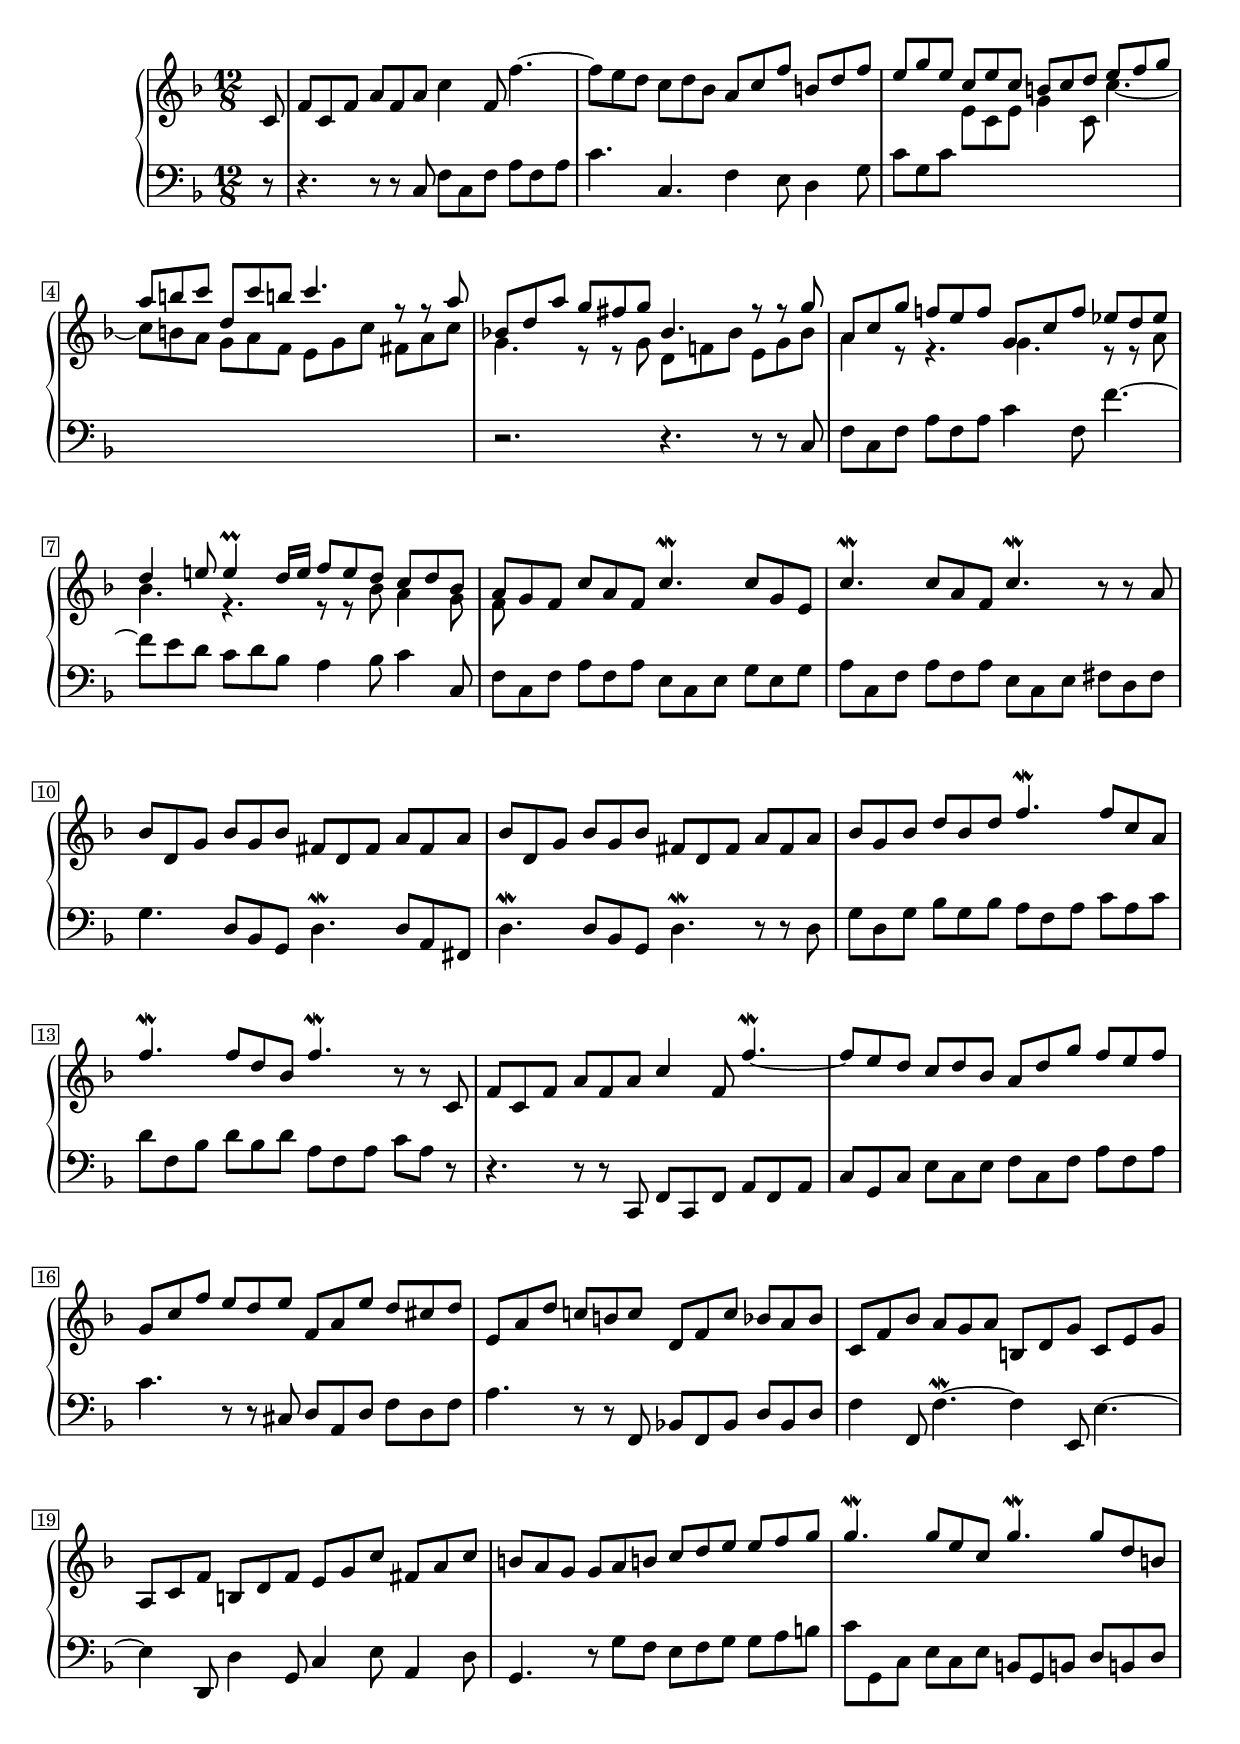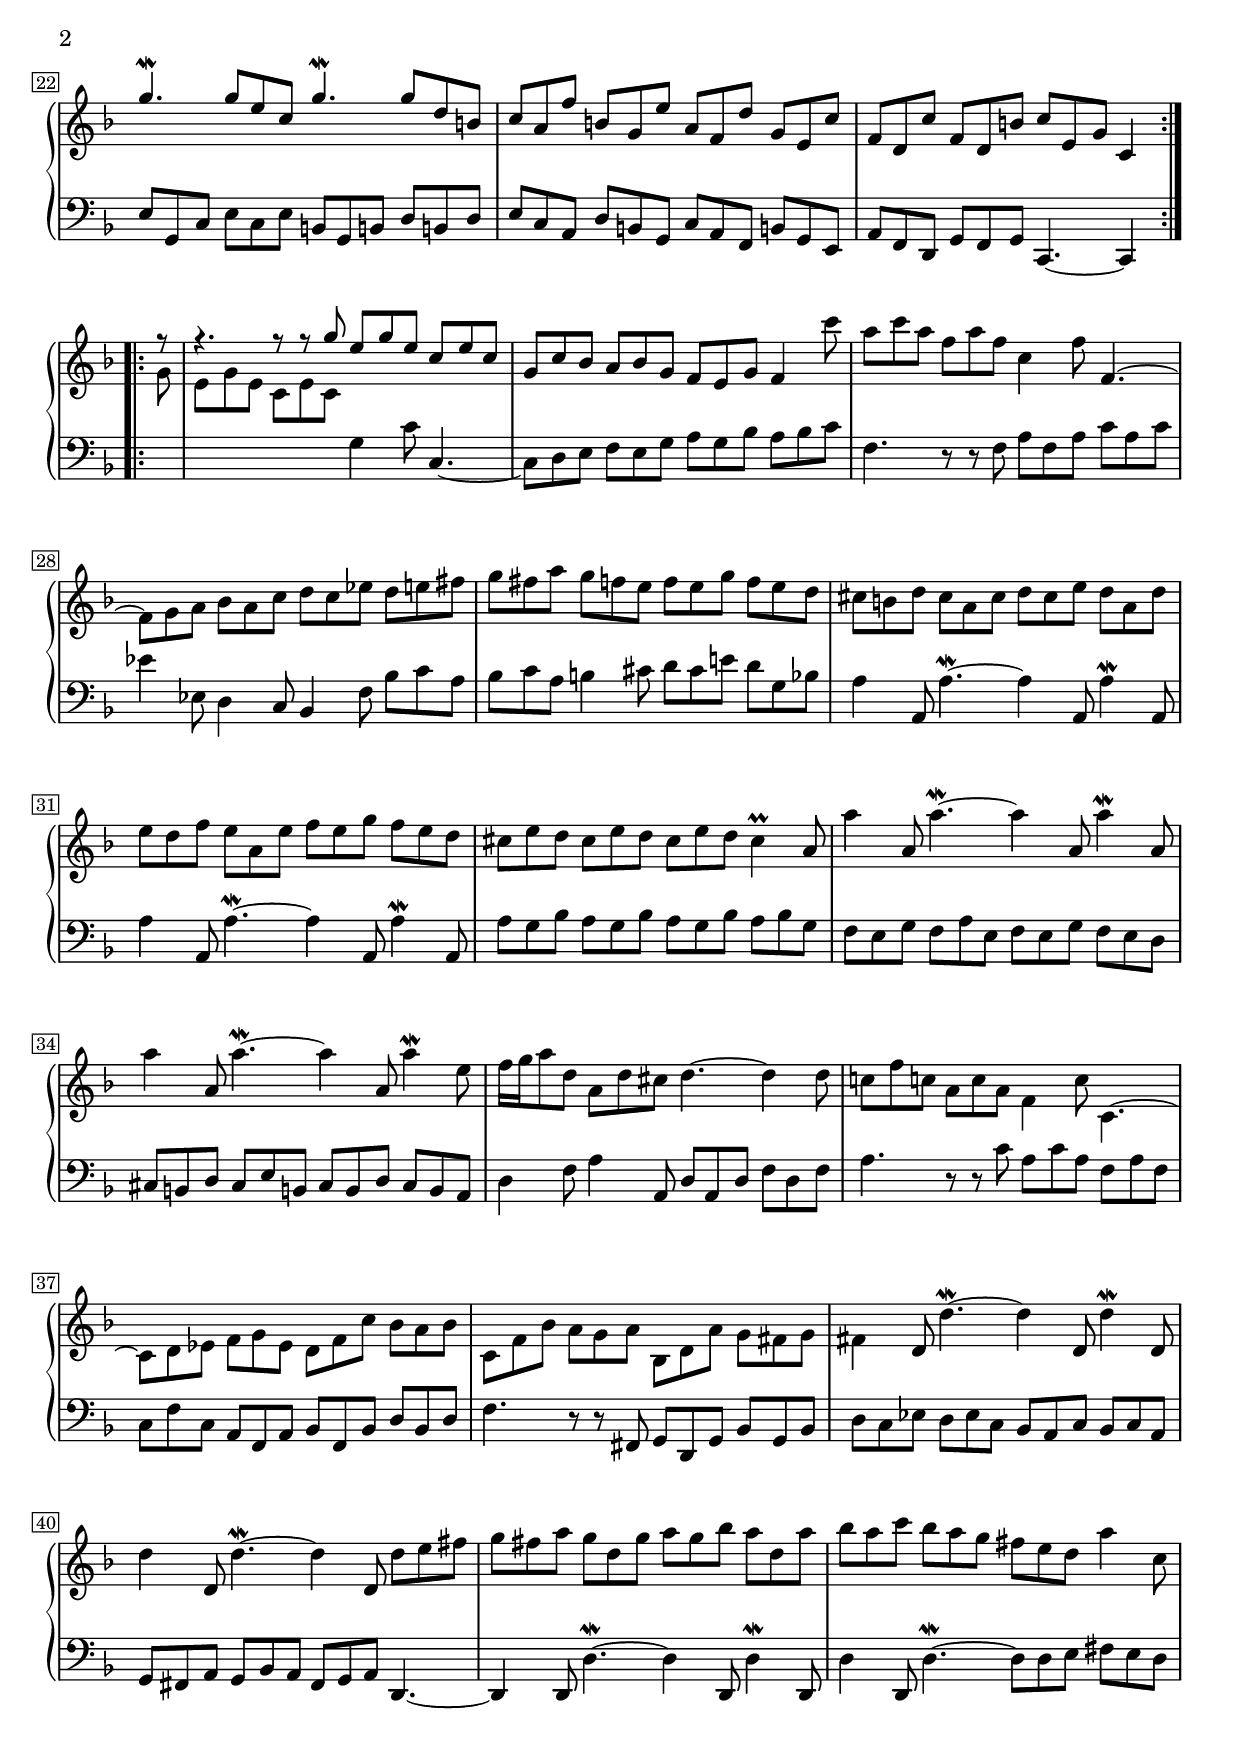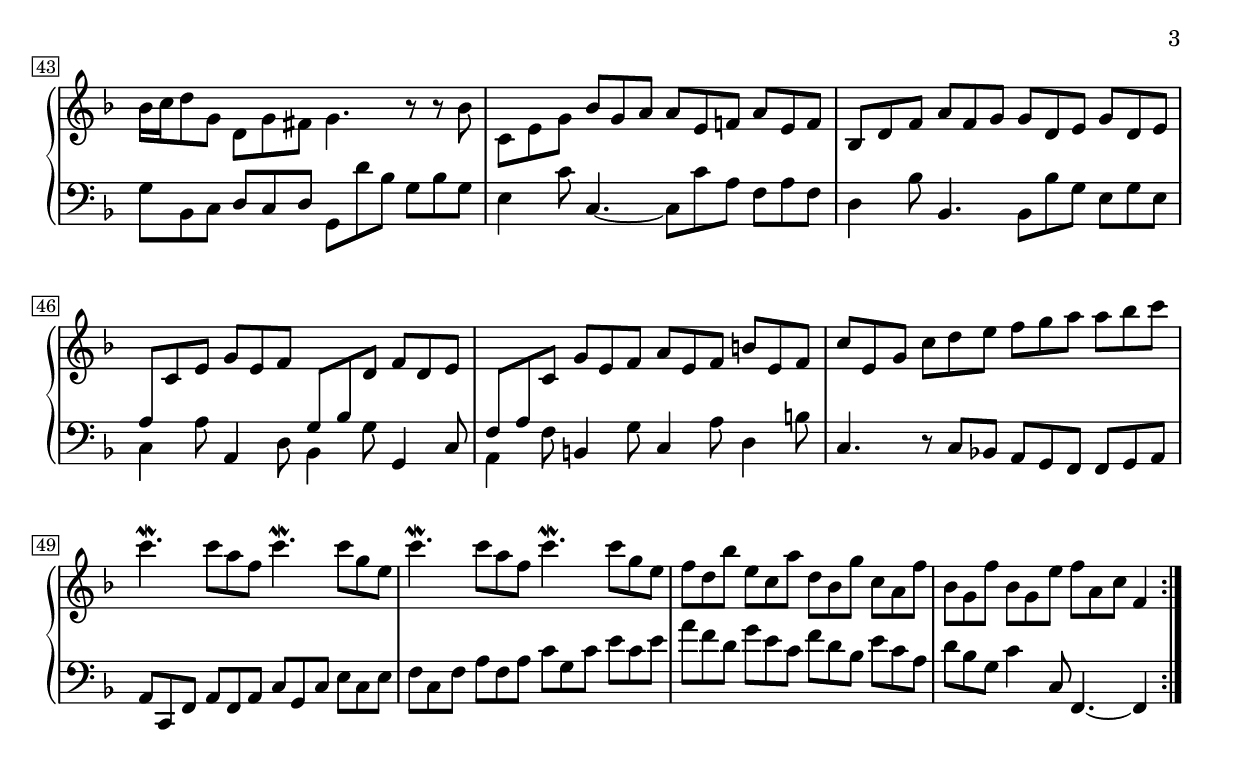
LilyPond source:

Global = {
  \key f \major
  \time 12/8
  \include "../global.ly"
}

Upper = \relative c'' {
  \clef treble
  \Global
  \partial 8
  \repeat volta 2 {
    c,8
  | f8 c f  a f a  c4 f,8  f'4.~
  | f8 e d  c d bes  { \stemUp a c f  b,! d f }
  | e8 g e << { c8 e c  b! c d  e f g } \\ {  e,8 c e  g4 c,8  c'4.~ } >>
  | << { a'8 b! c  d, c' b!  c4.  r8 r8 a8 } \\ { c,8 b! a  g a f  e g c  fis, a c } >>
  %5
  | << { bes8 d a'  g fis g  bes,4.  r8 r8 g' } \\ { g,4.  r8 r8 g8  d f! bes  e, g bes } >>
  | << { a8 c g'  f e f  g, c f  ees d ees } \\ { a,4 r8  r4.  g4.  r8 r8 a } >>
  | << { d4 e!8  e4\prall d16 e  f8 e d  c d bes } \\ { bes4.  r4.  r8 r8 bes  a4 g8 } >>
  | << { a8 g f  c' a f  c'4.\mordent  c8 g e } \\ { f8 } >>
  | c'4.\mordent  c8 a f  c'4.\mordent  r8 r8 a
  %10
  | bes d, g  bes g bes  fis d fis  a fis a
  | bes d, g  bes g bes  fis d fis  a fis a
  | bes g bes  d bes d  f4.\mordent  f8 c a
  | f'4.\mordent  f8 d bes  f'4.\mordent  r8 r8 c,8
  | f8 c f  a f a  c4 f,8  f'4.\mordent~
  % 15
  | f8 e d  c d bes  a d g  f e f
  | g,8 c f  e d e  f, a e'  d cis d
  | e,8 a d  c! b! c  d, f c'  bes a bes
  | c, f bes  a g a  b,! d g  c, e g
  | a,8 c f  b,! d f  e g c  fis, a c
  %20
  | b! a g  g a b!  c d e  e f g
  | g4.\mordent  g8 e c  g'4.\mordent  g8 d b!
  | g'4.\mordent  g8 e c  g'4.\mordent  g8 d b!
  | c8 a f'  b,! g e'  a, f d'  g, e c'
  | f,8 d c'  f, d b'!  c e, g  c,4
  }
  \break
  \repeat volta 2 {
    << r8 \\ g'8 >>
  %25
  | << { r4.  r8 r8 g' } \\ { e, g e  c e c } >>  e' g e  c e c
  | g8 c bes  a bes g  f e g  f4 \once \stemDown c''8
  | { \stemDown a8 c a  f a f  c4 f8 }  \once \stemUp f,4.~
  | f8 g a  bes a c  d c ees  d e! fis
  | g8 fis a  g f! e  f e g f e d
  %30
  | cis8 b! d  cis a cis  d cis e  d a d
  | e8 d f  e a, e'  f e g  f e d
  | cis8 e d  cis e d  cis e d  cis4\prall \once \stemUp a8
  | a'4 \once \stemUp a,8  a'4.~\mordent  a4 \once \stemUp a,8  a'4\mordent \once \stemUp a,8
  | a'4 \once \stemUp a,8  a'4.~\mordent  a4 \once \stemUp a,8  a'4\mordent e8
  %35
  | f16 g a8 d,  a d cis  d4.~  d4 d8
  | c!8 f c!  a c a  f4 c'8  c,4.~
  | c8 d ees  f g ees  d f c'  bes a bes
  | c,8 f bes  a g a  bes, d a'  g fis g
  | fis4 \once \stemUp d8  d'4.~\mordent  d4 \once \stemUp d,8  d'4\mordent \once \stemUp d,8
  %40
  | d'4 \once \stemUp d,8  d'4.~\mordent  d4 \once \stemUp d,8  d'8 e fis
  | g8 fis a  g d g  a g bes  a d, a'
  | bes8 a c  bes a g  fis e d  a'4 c,8
  | bes16 c d8 g,  d8 g fis  g4.  r8 r8 bes
  | c,8 e g  { \stemUp bes g a }  a e f  a e f
  %45
  | bes,8 d f  a f g  g d e  g d e
  | \override Stem.details.beamed-lengths = #'(7)
    \change Staff = "lower" { \stemUp a,8 }
    \revert Stem.details.beamed-lengths
    \change Staff = "upper" { c e  g e f }
    \change Staff = "lower" { g, bes }
    \change Staff = "upper" { d f d e }
  | \change Staff = "lower" { f,8 a }
    \change Staff = "upper" { c  g' e f  a e f  b! e, f }
  | c'8 e, g  { \stemDown c d e  f g a  a bes c }
  | c4.\mordent  c8 a f  c'4.\mordent  c8 g e
  %50
  | c'4.\mordent  c8 a f  c'4.\mordent  c8 g e
  | f8 d bes'  e, c a'  d, bes g'  c, a f'
  | bes, g f'  bes, g e'  f a, c  \once \stemUp f,4
  }
  \fine

% la si do re mi fa sol
%  a b  c  d  e  f  g
}

Lower = \relative c {
  \clef bass
  \Global
  \partial 8
  \repeat volta 2 {
    r8
  | r4.  r8 r8 c  f c f  a f a
  | c4.  c,4.  f4 e8  d4 g8
  | c8 g c  s4.  s4.  s4.
  | s4. s4. s4. s4.
  %5
  | r2. r4. r8 r8 c,8
  | f8 c f  a f a  c4 f,8  f'4.~
  | f8 e d  c d bes  a4 bes8  c4 c,8
  | f c f  a f a  e c e  g e g
  | a c, f  a f a  e c e fis d fis
  %10
  | g4.  d8 bes g  d'4.\mordent  d8 a fis
  | d'4.\mordent  d8 bes g  d'4.\mordent  r8 r8 d8
  | g8 d g  bes g bes  a f a  c a c
  | d8 f, bes  d bes d  a f a  c a r8
  | r4.  r8 r8 c,,  f c f  a f a
  %15
  | c g c  e c e  f c f  a f a
  | c4.  r8 r8 cis,8  d a d  f d f
  | a4.  r8 r8 f,8  bes f bes  d bes d
  | f4 f,8  f'4.\mordent~  f4 e,8  e'4.~
  | e4 d,8  d'4 g,8  c4 e8  a,4 d8
  %20
  | g,4.  r8 g'8 f  e f g  g a b!
  | c8 g, c  e c e  b! g b!  d b! d
  | e8 g, c  e c e  b! g b!  d b! d
  | e8 c a  d b! g  c a f  b! g e
  | a8 f d  g f g c,4.~ c4
  }
  \break
  \repeat volta 2 {
    s8
  %25
  | s4.  s4.  g''4 c8  c,4.~
  | c8 d e  f e g  a g bes  a bes c
  | f,4.  r8 r8 f8  a f a  c a c
  | ees4 ees,8  d4 c8  bes4 f'8  bes c a
  | bes c a  b!4 cis8  d8 cis e  d g, bes
  %30
  | a4 a,8  a'4.\mordent~  a4 a,8  a'4\mordent a,8
  | a'4 a,8  a'4.\mordent~  a4 a,8  a'4\mordent a,8
  | a'8 g bes  a g bes  a g bes a bes g
  | f8 e g  f a e  f e g  f e d
  | cis8 b! d  cis e b!  cis b d  cis b a
  %35
  | d4 f8  a4 a,8  d8 a d  f d f
  | a4.  r8 r8 c8  a8 c a  f a f
  | c8 f c  a f a  bes f bes  d bes d
  | f4.  r8 r8 fis,  g d g  bes g bes
  | d c ees  d ees c  bes a c  bes c a
  %40
  | g fis a  g bes a  fis g a  d,4.~
  | d4 d8  d'4.\mordent~  d4 d,8  d'4\mordent d,8
  | d'4 d,8  d'4.\mordent~  d8 d e  fis e d
  | g bes, c  d c d  g, d'' bes g bes g
  | e4 c'8  c,4.~  c8 c' a  f a f
  %45
  | d4 bes'8  bes,4.  bes8 bes' g  e g e
  | \once \stemDown c4 a'8  a,4 d8  \once \stemDown bes4 g'8  g,4 c8
  | \once \stemDown a4 f'8  b,!4 g'8  c,4 a'8  d,4 b'!8
  | c,4.  r8 c8 bes  a g f  f g a
  | a8 c, f  a f a  c g c  e c e
  | f8 c f  a f a  c g c  e c e
  | a8 f d  g e c  f d bes  e c a
  | d8 bes g  c4 c,8  f,4.~  f4
  % ...
  }
  \fine

% la si do re mi fa sol
%  a b  c  d  e  f  g
}

\score {
  \new PianoStaff
  <<
    \accidentalStyle Score.piano
    \new Staff = "upper" \Upper
    \new Staff = "lower" \Lower
  >>
  \header {
    subtitle = "Gigue."
  }
  \layout { }
  \midi {
    \tempo 4 = 200
  }
}
